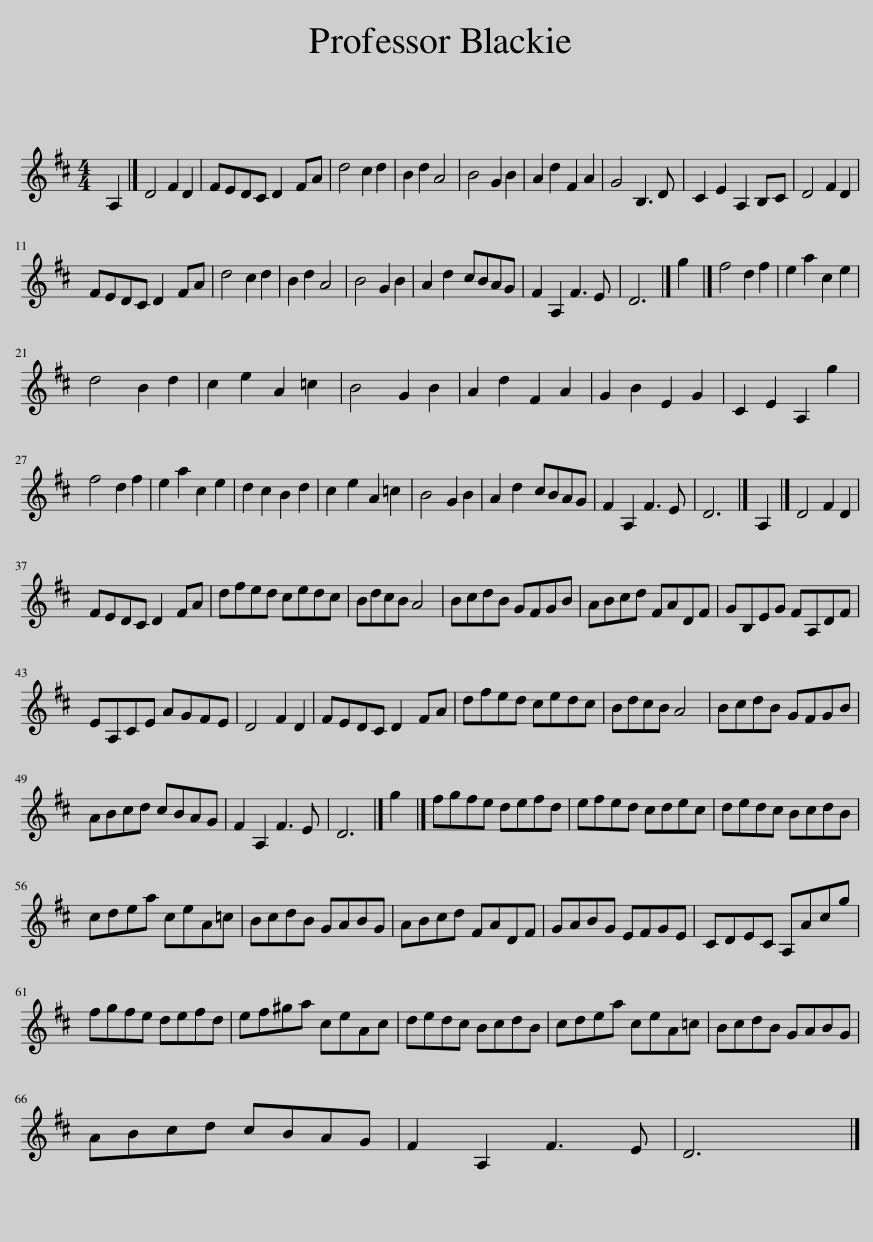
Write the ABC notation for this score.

X:1
L:1/8
M:4/4
I:linebreak $
K:D
V:1 treble
V:1
 A,2 |] D4 F2 D2 | FEDC D2 FA | d4 c2 d2 | B2 d2 A4 | %5
 B4 G2 B2 | A2 d2 F2 A2 | G4 B,3 D | C2 E2 A,2 B,C | D4 F2 D2 |$ %10
 FEDC D2 FA | d4 c2 d2 | B2 d2 A4 | B4 G2 B2 | A2 d2 cBAG | %15
 F2 A,2 F3 E | D6 |] g2 |] f4 d2 f2 | e2 a2 c2 e2 |$ %20
 d4 B2 d2 | c2 e2 A2 =c2 | B4 G2 B2 | A2 d2 F2 A2 | G2 B2 E2 G2 | %25
 C2 E2 A,2 g2 |$ f4 d2 f2 | e2 a2 c2 e2 | d2 c2 B2 d2 | c2 e2 A2 =c2 | %30
 B4 G2 B2 | A2 d2 cBAG | F2 A,2 F3 E | D6 |] A,2 |] %35
 D4 F2 D2 |$ FEDC D2 FA | dfed cedc | BdcB A4 | BcdB GFGB | %40
 ABcd FADF | GB,EG FA,DF |$ EA,CE AGFE | D4 F2 D2 | FEDC D2 FA | %45
 dfed cedc | BdcB A4 | BcdB GFGB |$ ABcd cBAG | F2 A,2 F3 E | %50
 D6 |] g2 |] fgfe defd | efed cdec | dedc BcdB |$ %55
 cdea ceA=c | BcdB GABG | ABcd FADF | GABG EFGE | CDEC A,Acg |$ %60
 fgfe defd | ef^ga ceAc | dedc BcdB | cdea ceA=c | BcdB GABG |$ %65
 ABcd cBAG | F2 A,2 F3 E | D6 |] %68
